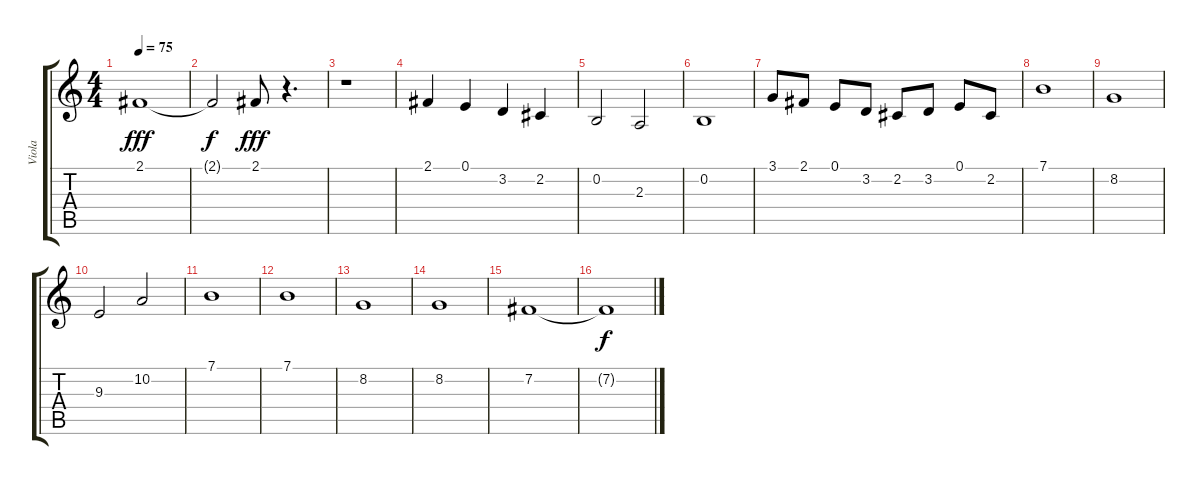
\track ("Viola               " "Viola     ") {instrument stringensemble1}
\staff {score tabs}
\tuning (E4 B3 G3 D3 A2 E2) {hide}
\ts (4 4)
\tempo 75
\clef g2
\ks c
2.1.1{dy fff} |
2.1{t}.2{dy f} 2.1.8{dy fff} r.4{d} |
r.1 |
2.1.4 0.1.4 3.2.4 2.2.4 |
0.2.2 2.3.2 |
0.2.1 |
3.1.8 2.1.8 0.1.8 3.2.8 2.2.8 3.2.8 0.1.8 2.2.8 |
7.1.1 |
8.2.1 |
9.3.2 10.2.2 |
7.1.1 |
7.1.1 |
8.2.1 |
8.2.1 |
7.2.1 |
7.2{t}.1{dy f}
